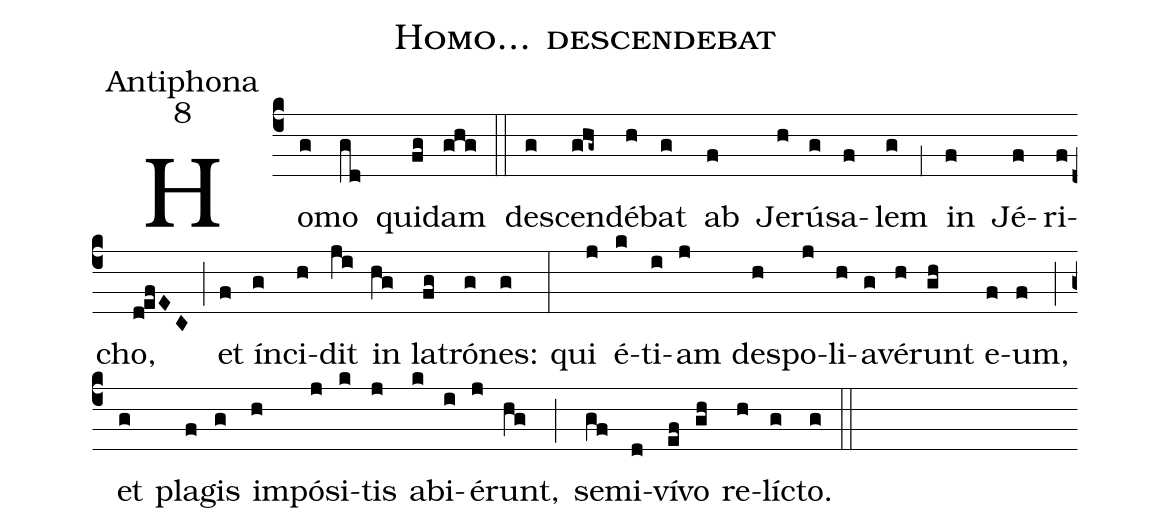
name:Homo... descendebat;
office-part:Antiphona;
mode:8;
%%
(c4) Ho(g)mo(gd) qui(fg)dam(ghg) (::)
de(g)scen(ghg~)dé(h)bat(g) ab(f) Je(h)rú(g)sa(f)lem(g) (,1) in(f) Jé(f)ri(f)cho,(d!efEC) (;) et(f) ín(g)ci(h)dit(ji) in(hg) la(fg)tró(g)nes:(g) (:)
qui(j) é(k)ti(i)am(j) de(h)spo(j)li(h)a(g)vé(h)runt(gh) e(f)um,(f) (;) et(g) pla(f)gis(g) im(h)pó(j)si(k)tis(j) a(k)bi(i)é(j)runt,(hg) (;) se(gf)mi(d)ví(ef)vo(gh) re(h)lí(g)cto.(g) (::)
